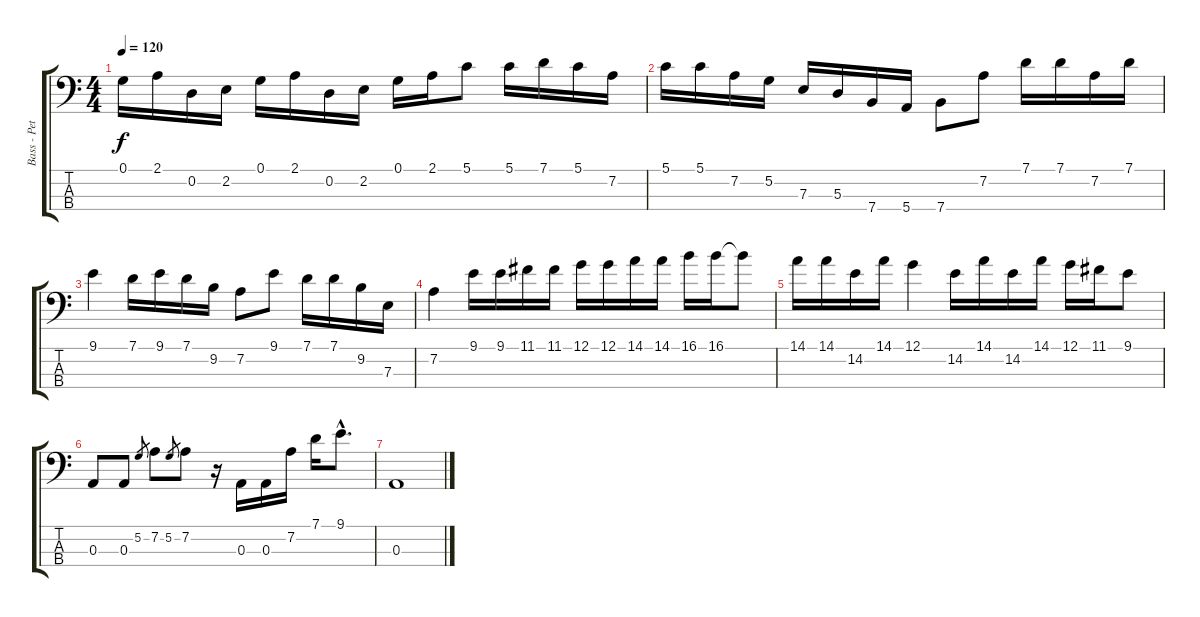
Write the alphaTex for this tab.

\track ("Bass - Peter Rocks" "Bass - Pet") {instrument electricbasspick}
\staff {score tabs}
\tuning (G2 D2 A1 E1) {hide}
\ts (4 4)
\tempo 120
\clef f4
\ks c
0.1.16{dy f} 2.1.16 0.2.16 2.2.16 0.1.16 2.1.16 0.2.16 2.2.16 0.1.16 2.1.16 5.1.8 5.1.16 7.1.16 5.1.16 7.2.16 |
5.1.16 5.1.16 7.2.16 5.2.16 7.3.16 5.3.16 7.4.16 5.4.16 7.4.8 7.2.8 7.1.16 7.1.16 7.2.16 7.1.16 |
9.1.4 7.1.16 9.1.16 7.1.16 9.2.16 7.2.8 9.1.8 7.1.16 7.1.16 9.2.16 7.3.16 |
7.2.4 9.1.16 9.1.16 11.1.16 11.1.16 12.1.16 12.1.16 14.1.16 14.1.16 16.1.16 16.1.16 16.1{t}.8 |
14.1.16 14.1.16 14.2.16 14.1.16 12.1.4 14.2.16 14.1.16 14.2.16 14.1.16 12.1.16 11.1.16 9.1.8 |
0.3.8 0.3.8 5.2.8{gr} 7.2.8 5.2.8{gr} 7.2.8 r.16 0.3.16 0.3.16 7.2.16 7.1.16 9.1{hac}.8{d} |
0.3.1
